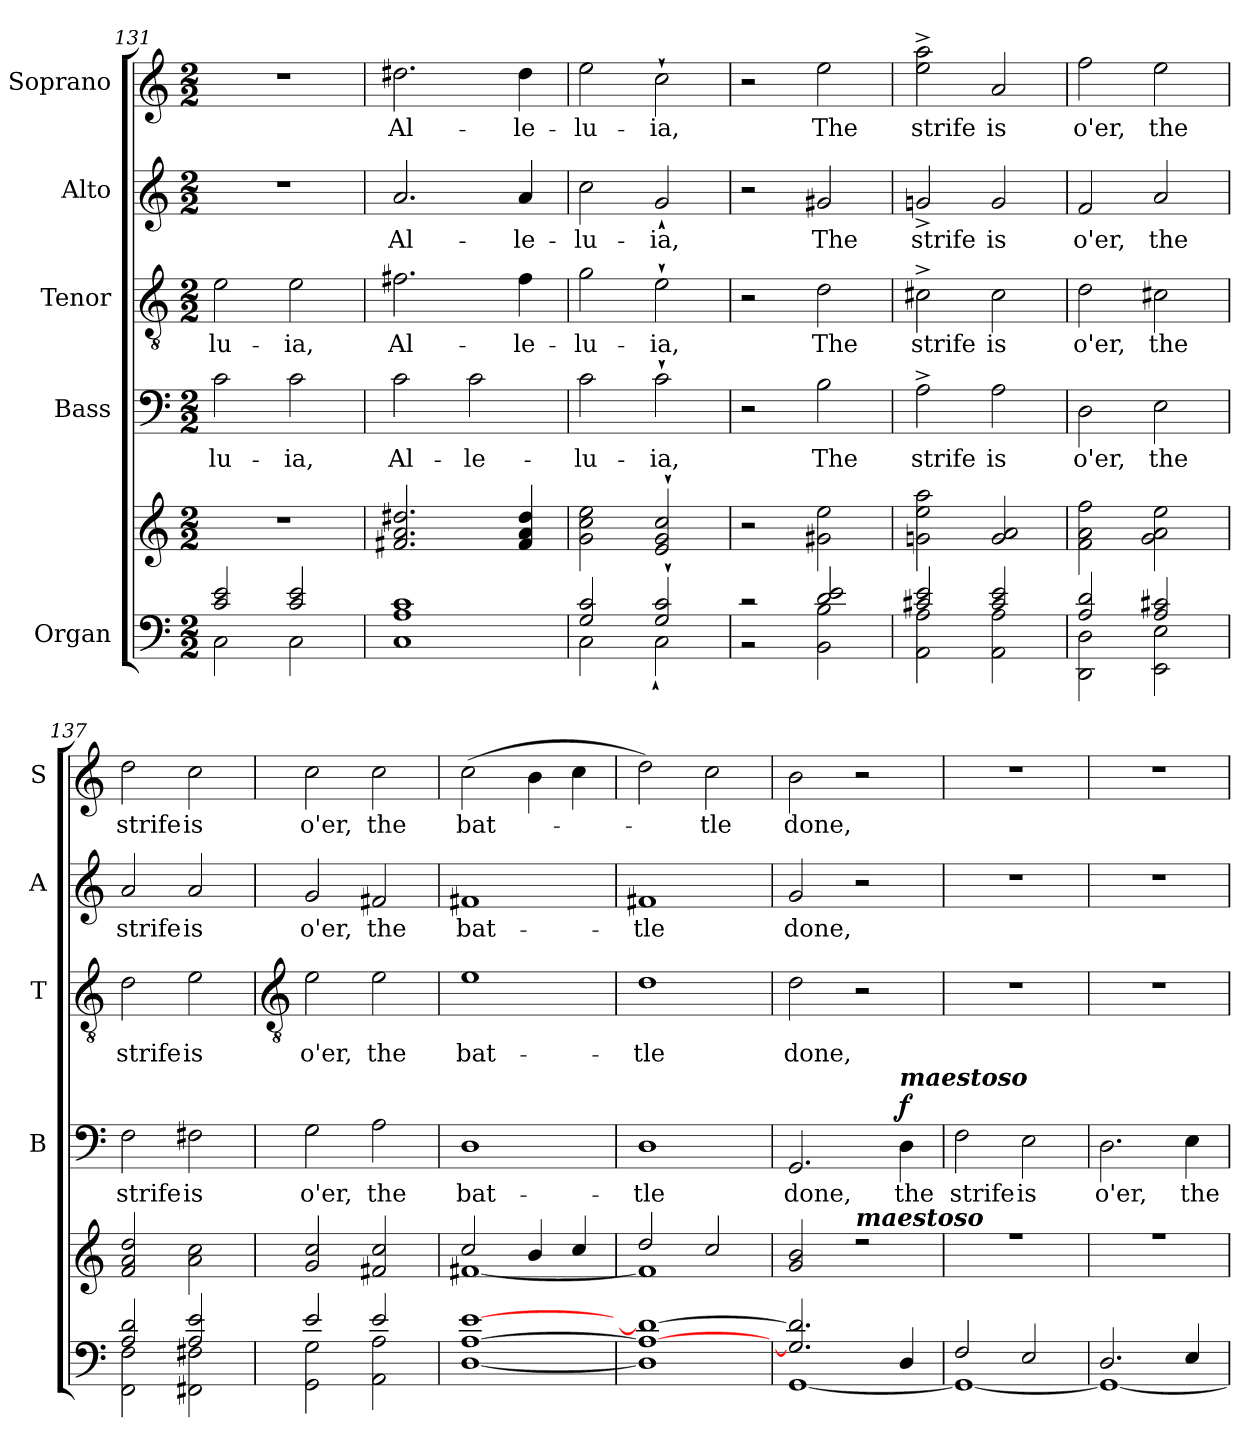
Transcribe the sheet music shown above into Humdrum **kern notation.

**kern	**kern	**kern	**text	**dynam	**kern	**text	**kern	**text	**kern	**text
*part5	*part5	*part4	*part4	*part4	*part3	*part3	*part2	*part2	*part1	*part1
*staff6	*staff5	*staff4	*staff4	*staff4	*staff3	*staff3	*staff2	*staff2	*staff1	*staff1
*I"Organ	*	*I"Bass	*	*	*I"Tenor	*	*I"Alto	*	*I"Soprano	*
*	*	*I'B	*	*	*I'T	*	*I'A	*	*I'S	*
*clefF4	*clefG2	*clefF4	*	*	*clefGv2	*	*clefG2	*	*clefG2	*
*k[]	*k[]	*k[]	*	*	*k[]	*	*k[]	*	*k[]	*
*C:	*C:	*C:	*	*	*C:	*	*C:	*	*C:	*
*M2/2	*M2/2	*M2/2	*	*	*M2/2	*	*M2/2	*	*M2/2	*
=131	=131	=131	=131	=131	=131	=131	=131	=131	=131	=131
*^	*^	*	*	*	*	*	*	*	*	*
*	*	*	*^	*	*	*	*	*	*	*	*	*
!	!	!	!	!	!	!LO:LY:b	!	!	!LO:LY:b	!	!	!	!
2c/ 2e/	2C\	1r	1ryy	1ryy	2c\	-lu-	.	2e\	-lu-	1r	.	1r	.
!	!	!	!	!	!	!LO:LY:b	!	!	!LO:LY:b	!	!	!	!
2c/ 2e/	2C\	.	.	.	2c\	-ia,	.	2e\	-ia,	.	.	.	.
=132	=132	=132	=132	=132	=132	=132	=132	=132	=132	=132	=132	=132	=132
!	!	!	!	!	!	!LO:LY:b	!	!	!LO:LY:b	!	!LO:LY:b	!	!LO:LY:b
1c/	1C\ 1A\	2.f#X/ 2.a/ 2.dd#X/	1ryy	1ryy	2c\	Al-	.	2.f#X\	Al-	2.a/	Al-	2.dd#X\	Al-
!	!	!	!	!	!	!LO:LY:b	!	!	!	!	!	!	!
.	.	.	.	.	2c\	-le-	.	.	.	.	.	.	.
!	!	!	!	!	!	!	!	!	!LO:LY:b	!	!LO:LY:b	!	!LO:LY:b
.	.	4f#/ 4a/ 4dd#/	.	.	.	.	.	4f#\	-le-	4a/	-le-	4dd#\	-le-
=133	=133	=133	=133	=133	=133	=133	=133	=133	=133	=133	=133	=133	=133
!	!	!	!	!	!	!LO:LY:b	!	!	!LO:LY:b	!	!LO:LY:b	!	!LO:LY:b
2G/ 2c/	2C\	2g\ 2cc\ 2ee\	1ryy	1ryy	2c\	-lu-	.	2g\	-lu-	2cc\	-lu-	2ee\	-lu-
!	!	!	!	!	!	!LO:LY:b	!	!	!LO:LY:b	!	!LO:LY:b	!	!LO:LY:b
2G/` 2c/`	2C`\	2e/` 2g/` 2cc/`	.	.	2c`\	-ia,	.	2e`\	-ia,	2g`/	-ia,	2cc`\	-ia,
=134	=134	=134	=134	=134	=134	=134	=134	=134	=134	=134	=134	=134	=134
2r	2r	2r	1ryy	1ryy	2r	.	.	2r	.	2r	.	2r	.
!	!	!	!	!	!	!LO:LY:b	!	!	!LO:LY:b	!	!LO:LY:b	!	!LO:LY:b
2d/ 2e/	2BB\ 2B\	2g#X\ 2ee\	.	.	2B\	The	.	2d\	The	2g#X/	The	2ee\	The
=135	=135	=135	=135	=135	=135	=135	=135	=135	=135	=135	=135	=135	=135
!	!	!	!	!	!	!LO:LY:b	!	!	!LO:LY:b	!	!LO:LY:b	!	!LO:LY:b
2c#X/ 2e/	2AA\ 2A\	2gn\ 2ee\ 2aa\	1ryy	1ryy	2A^\	strife	.	2c#X^\	strife	2gn^/	strife	2ee\^ 2aa\^	strife
!	!	!	!	!	!	!LO:LY:b	!	!	!LO:LY:b	!	!LO:LY:b	!	!LO:LY:b
2c#/ 2e/	2AA\ 2A\	2g/ 2a/	.	.	2A\	is	.	2c#\	is	2g/	is	2a/	is
=136	=136	=136	=136	=136	=136	=136	=136	=136	=136	=136	=136	=136	=136
!	!	!	!	!	!	!LO:LY:b	!	!	!LO:LY:b	!	!LO:LY:b	!	!LO:LY:b
2A/ 2d/	2DD\ 2D\	2f\ 2a\ 2ff\	1ryy	1ryy	2D\	o'er,	.	2d\	o'er,	2f/	o'er,	2ff\	o'er,
!	!	!	!	!	!	!LO:LY:b	!	!	!LO:LY:b	!	!LO:LY:b	!	!LO:LY:b
2A/ 2c#X/	2EE\ 2E\	2g\ 2a\ 2ee\	.	.	2E\	the	.	2c#X\	the	2a/	the	2ee\	the
=137	=137	=137	=137	=137	=137	=137	=137	=137	=137	=137	=137	=137	=137
!	!	!	!	!	!	!LO:LY:b	!	!	!LO:LY:b	!	!LO:LY:b	!	!LO:LY:b
2A/ 2d/	2FF\ 2F\	2f/ 2a/ 2dd/	1ryy	1ryy	2F\	strife	.	2d\	strife	2a/	strife	2dd\	strife
!	!	!	!	!	!	!LO:LY:b	!	!	!LO:LY:b	!	!LO:LY:b	!	!LO:LY:b
2A/ 2e/	2FF#X\ 2F#X\	2a\ 2cc\	.	.	2F#X\	is	.	2e\	is	2a/	is	2cc\	is
*	*	*v	*v	*v	*	*	*	*	*	*	*	*	*
!!LO:LB:g=z
=138	=138	=138	=138	=138	=138	=138	=138	=138	=138	=138	=138
*	*	*	*	*	*	*clefGv2	*	*	*	*	*
*	*	*^	*	*	*	*	*	*	*	*	*
!	!	!	!	!	!LO:LY:b	!	!	!LO:LY:b	!	!LO:LY:b	!	!LO:LY:b
2e/	2GG\ 2G\	2g/ 2cc/	2ryy	2G\	o'er,	.	2e\	o'er,	2g/	o'er,	2cc\	o'er,
!	!	!	!	!	!LO:LY:b	!	!	!LO:LY:b	!	!LO:LY:b	!	!LO:LY:b
2e/	2AA\ 2A\	2f#X/ 2cc/	2ryy	2A\	the	.	2e\	the	2f#X/	the	2cc\	the
=139	=139	=139	=139	=139	=139	=139	=139	=139	=139	=139	=139	=139
!	!	!	!	!	!LO:LY:b	!	!	!LO:LY:b	!	!LO:LY:b	!	!LO:LY:b
[1A/ [1e/	[1D\	2cc/	[1f#X\	1D	bat-	.	1e	bat-	1f#X	bat-	(>2cc\	bat-
.	.	4b/	.	.	.	.	.	.	.	.	4b\	.
.	.	4cc/	.	.	.	.	.	.	.	.	4cc\	.
=140	=140	=140	=140	=140	=140	=140	=140	=140	=140	=140	=140	=140
!	!	!	!	!	!LO:LY:b	!	!	!LO:LY:b	!	!LO:LY:b	!	!
1A/_ 1d/_	1D\]	2dd/	1f#\]	1D	-tle	.	1d	-tle	1f#X	-tle	2dd\)	.
!	!	!	!	!	!	!	!	!	!	!	!	!LO:LY:b
.	.	2cc/	.	.	.	.	.	.	.	.	2cc\	tle
=141	=141	=141	=141	=141	=141	=141	=141	=141	=141	=141	=141	=141
!	!	!	!	!	!LO:LY:b	!	!	!LO:LY:b	!	!LO:LY:b	!	!LO:LY:b
2.G/] 2.d/]	[1GG\	2g/ 2b/	1ryy	2.GG/	done,	.	2d\	done,	2g/	done,	2b\	done,
!	!	!LO:TX:a:Bi:t=maestoso	!	!	!	!	!	!	!	!	!	!
.	.	2r	.	.	.	.	2r	.	2r	.	2r	.
!	!	!	!	!LO:TX:a:Bi:t=maestoso	!	!	!	!	!	!	!	!
!	!	!	!	!	!LO:LY:b	!LO:DY:b	!	!	!	!	!	!
4D/	.	.	.	4D\	the	f	.	.	.	.	.	.
=142	=142	=142	=142	=142	=142	=142	=142	=142	=142	=142	=142	=142
!	!	!	!	!	!LO:LY:b	!	!	!	!	!	!	!
2F/	1GG\_	1r	1ryy	2F\	strife	.	1r	.	1r	.	1r	.
!	!	!	!	!	!LO:LY:b	!	!	!	!	!	!	!
2E/	.	.	.	2E\	is	.	.	.	.	.	.	.
=143	=143	=143	=143	=143	=143	=143	=143	=143	=143	=143	=143	=143
!	!	!	!	!	!LO:LY:b	!	!	!	!	!	!	!
2.D/	1GG\_	1r	1ryy	2.D\	o'er,	.	1r	.	1r	.	1r	.
!	!	!	!	!	!LO:LY:b	!	!	!	!	!	!	!
4E/	.	.	.	4E\	the	.	.	.	.	.	.	.
*v	*v	*	*	*	*	*	*	*	*	*	*	*
*	*v	*v	*	*	*	*	*	*	*	*	*
=	=	=	=	=	=	=	=	=	=	=
*-	*-	*-	*-	*-	*-	*-	*-	*-	*-	*-
